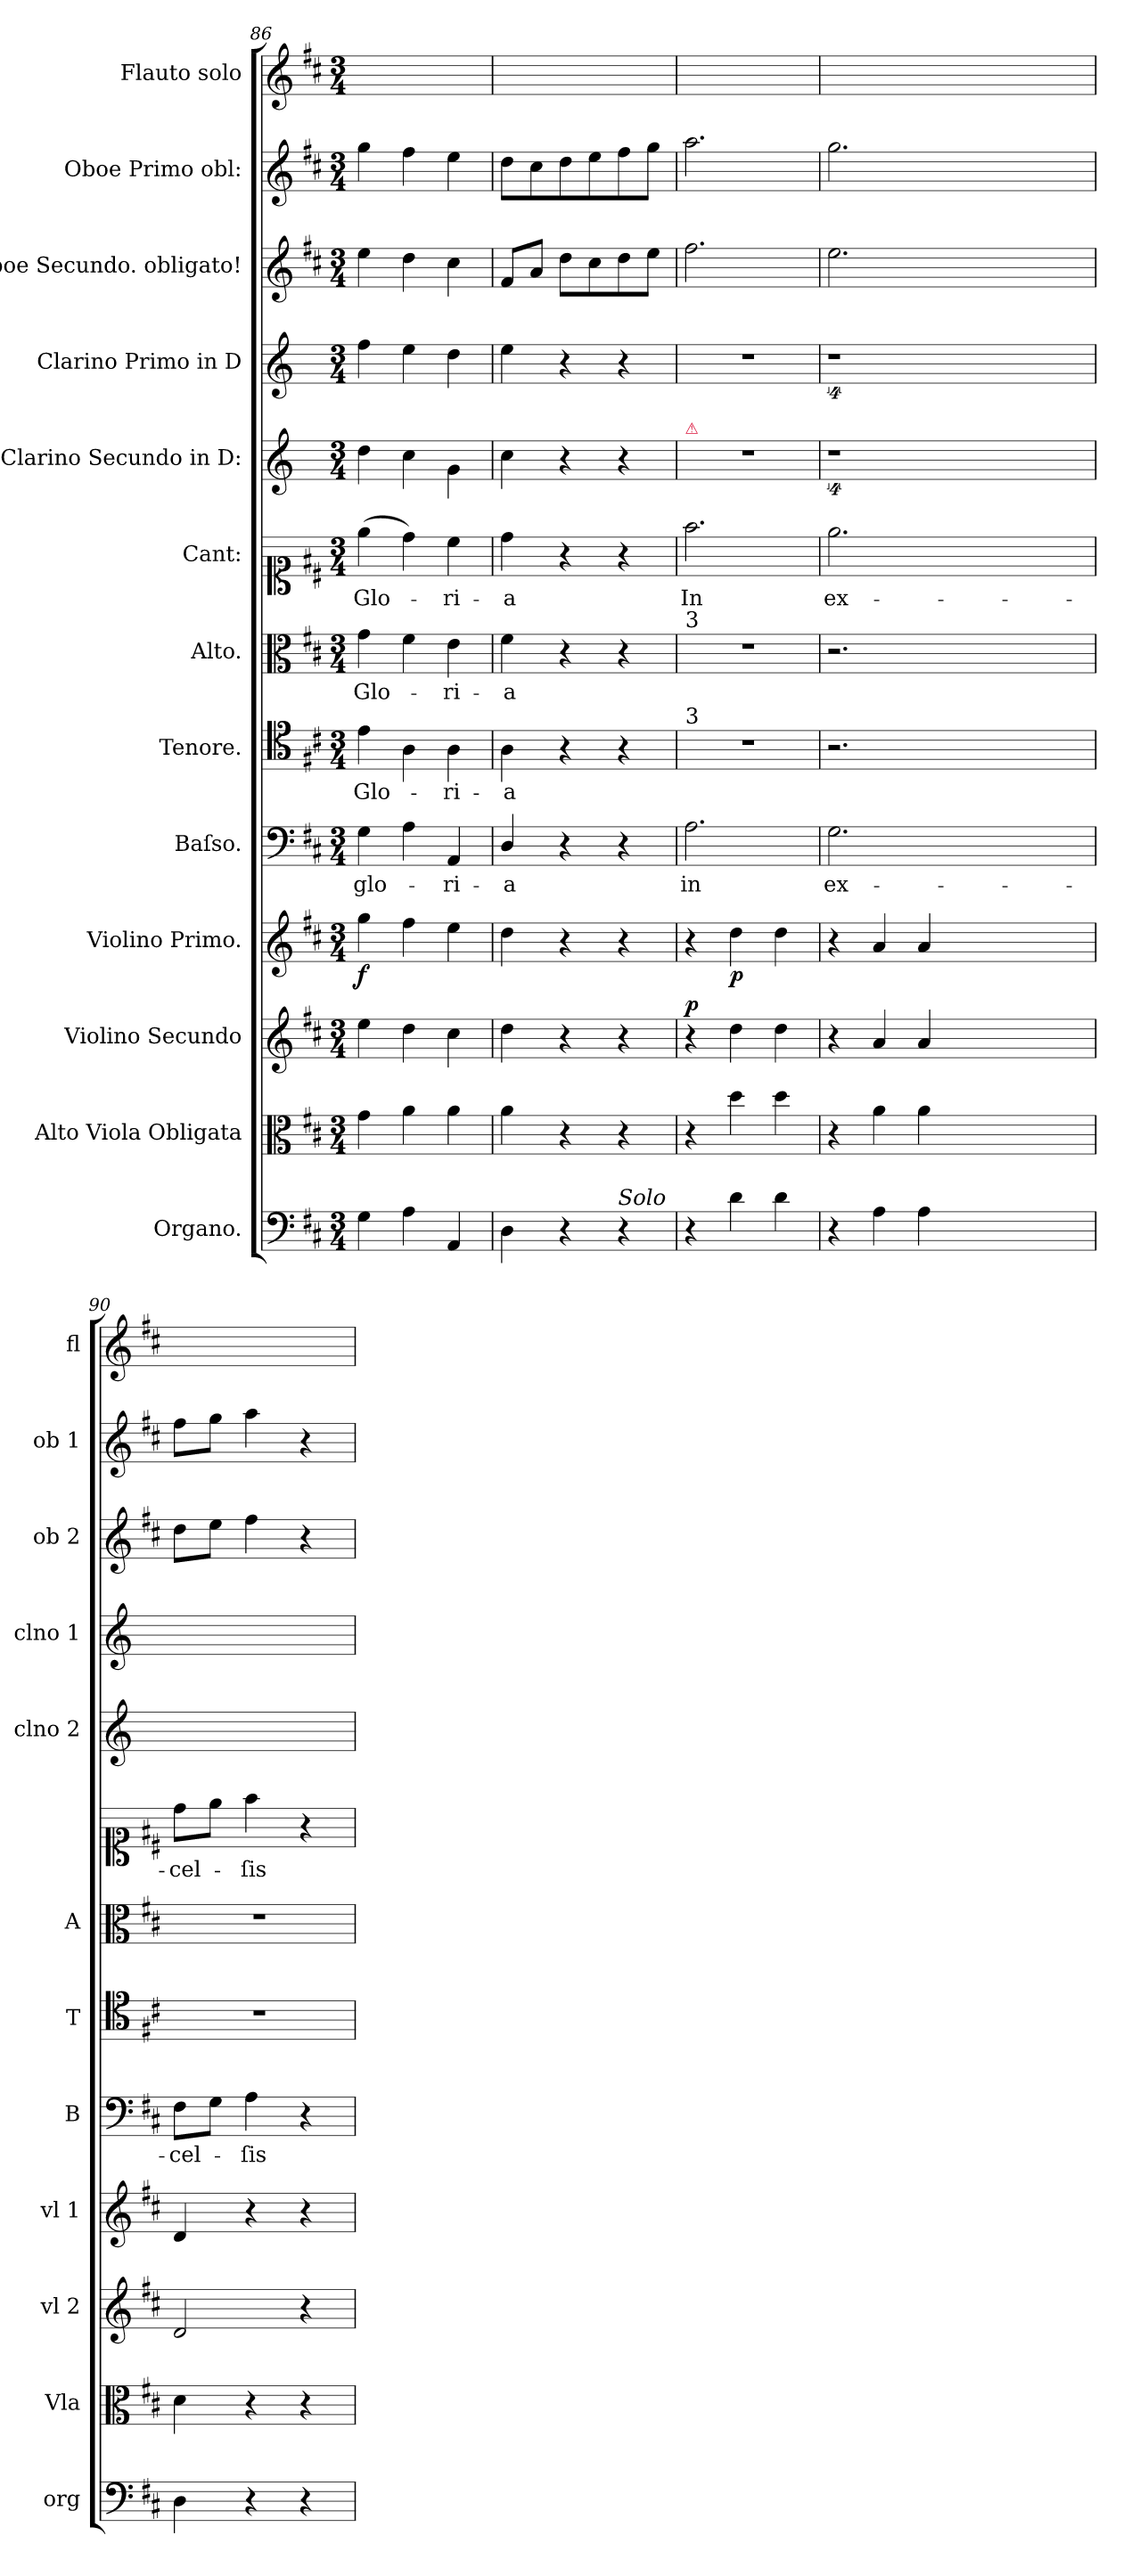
**kern	**kern	**dynam	**kern	**dynam	**kern	**dynam	**kern	**text	**kern	**text	**kern	**text	**kern	**text	**kern	**kern	**kern	**kern	**kern
*part13	*part12	*part12	*part11	*part11	*part10	*part10	*part9	*part9	*part8	*part8	*part7	*part7	*part6	*part6	*part5	*part4	*part3	*part2	*part1
*staff13	*staff12	*staff12	*staff11	*staff11	*staff10	*staff10	*staff9	*staff9	*staff8	*staff8	*staff7	*staff7	*staff6	*staff6	*staff5	*staff4	*staff3	*staff2	*staff1
*I"Organo.	*I"Alto Viola Obligata	*	*I"Violino Secundo	*	*I"Violino Primo.	*	*I"Baſso.	*	*I"Tenore.	*	*I"Alto.	*	*I"Cant:	*	*I"Clarino Secundo in D:	*I"Clarino Primo in D	*I"Oboe Secundo. obligato!	*I"Oboe Primo obl:	*I"Flauto solo
*I'org	*I'Vla	*	*I'vl 2	*	*I'vl 1	*	*I'B	*	*I'T	*	*I'A	*	*	*	*I'clno 2	*I'clno 1	*I'ob 2	*I'ob 1	*I'fl
*clefF4	*clefC3	*	*clefG2	*	*clefG2	*	*clefF4	*	*clefC4	*	*clefC3	*	*clefC1	*	*clefG2	*clefG2	*clefG2	*clefG2	*clefG2
*	*	*	*	*	*	*	*	*	*	*	*	*	*	*	*ITrd-1c-2	*ITrd-1c-2	*	*	*
*k[f#c#]	*k[f#c#]	*	*k[f#c#]	*	*k[f#c#]	*	*k[f#c#]	*	*k[f#c#]	*	*k[f#c#]	*	*k[f#c#]	*	*k[f#c#]	*k[f#c#]	*k[f#c#]	*k[f#c#]	*k[f#c#]
*D:	*D:	*	*D:	*	*D:	*	*D:	*	*D:	*	*D:	*	*D:	*	*	*	*D:	*D:	*D:
*M3/4	*M3/4	*	*M3/4	*	*M3/4	*	*M3/4	*	*M3/4	*	*M3/4	*	*M3/4	*	*M3/4	*M3/4	*M3/4	*M3/4	*M3/4
=86	=86	=86	=86	=86	=86	=86	=86	=86	=86	=86	=86	=86	=86	=86	=86	=86	=86	=86	=86
!	!	!LO:DY:a	!	!LO:DY:a:rj	!	!LO:DY:b	!	!	!	!	!	!	!	!	!	!	!	!	!
4G\	4g\	for	4ee\	for	4gg\	f	4G\	glo-	4e\	Glo-	4g\	Glo-	(>4ee\	Glo-	4ee\	4gg\	4ee\	4gg\	2.ryy
4A\	4a\	.	4dd\	.	4ff#\	.	4A\	.	4A\	.	4f#\	.	4dd\)	.	4dd\	4ff#\	4dd\	4ff#\	.
4AA/	4a\	.	4cc#\	.	4ee\	.	4AA/	-ri-	4A\	-ri-	4e\	-ri-	4cc#\	-ri-	4a\	4ee\	4cc#\	4ee\	.
=87	=87	=87	=87	=87	=87	=87	=87	=87	=87	=87	=87	=87	=87	=87	=87	=87	=87	=87	=87
4D\	4a\	.	4dd\	.	4dd\	.	4D/	-a	4A\	-a	4f#\	-a	4dd\	-a	4dd\	4ff#\	8f#/L	8dd\L	2.ryy
.	.	.	.	.	.	.	.	.	.	.	.	.	.	.	.	.	8a/J	8cc#\	.
4r	4r	.	4r	.	4r	.	4r	.	4r	.	4r	.	4r	.	4r	4r	8dd\L	8dd\	.
.	.	.	.	.	.	.	.	.	.	.	.	.	.	.	.	.	8cc#\	8ee\	.
!LO:TX:a:i:t=Solo	!	!	!	!	!	!	!	!	!	!	!	!	!	!	!	!	!	!	!
4r	4r	.	4r	.	4r	.	4r	.	4r	.	4r	.	4r	.	4r	4r	8dd\	8ff#\	.
.	.	.	.	.	.	.	.	.	.	.	.	.	.	.	.	.	8ee\J	8gg\J	.
=88	=88	=88	=88	=88	=88	=88	=88	=88	=88	=88	=88	=88	=88	=88	=88	=88	=88	=88	=88
!	!	!	!	!	!	!	!	!	!	!	!	!	!	!	!LO:TX:a:color=crimson:t=⚠	!	!	!	!
!	!	!	!	!	!	!	!	!	!	!	!LO:TX:a:t=3	!	!	!	!	!	!	!	!
!	!	!	!	!	!	!	!	!	!LO:TX:a:t=3	!	!	!	!	!	!	!	!	!	!
!	!	!LO:DY:a	!	!LO:DY:a	!	!	!	!	!	!	!	!	!	!	!	!	!	!	!
4r	4r	Pia	4r	p	4r	.	2.A\	in	2.r	.	2.r	.	2.ff#\	In	2.r	2.r	2.ff#\	2.aa\	2.ryy
!	!	!	!	!	!	!LO:DY:b	!	!	!	!	!	!	!	!	!	!	!	!	!
4d\	4dd\	.	4dd\	.	4dd\	p	.	.	.	.	.	.	.	.	.	.	.	.	.
4d\	4dd\	.	4dd\	.	4dd\	.	.	.	.	.	.	.	.	.	.	.	.	.	.
=89	=89	=89	=89	=89	=89	=89	=89	=89	=89	=89	=89	=89	=89	=89	=89	=89	=89	=89	=89
4r	4r	.	4r	.	4r	.	2.G\	ex-	2.r	.	2.r	.	2.ee\	ex-	4%9r	4%9r	2.ee\	2.gg\	2.ryy
4A\	4a\	.	4a/	.	4a/	.	.	.	.	.	.	.	.	.	.	.	.	.	.
4A\	4a\	.	4a/	.	4a/	.	.	.	.	.	.	.	.	.	.	.	.	.	.
1.ryy	1.ryy	.	1.ryy	.	1.ryy	.	1.ryy	.	1.ryy	.	1.ryy	.	1.ryy	.	.	.	1.ryy	1.ryy	1.ryy
=90	=90	=90	=90	=90	=90	=90	=90	=90	=90	=90	=90	=90	=90	=90	=90	=90	=90	=90	=90
4D\	4d\	.	2d/	.	4d/	.	8F#\L	-cel-	2.r	.	2.r	.	8dd\L	-cel-	2.ryy	2.ryy	8dd\L	8ff#\L	2.ryy
.	.	.	.	.	.	.	8G\J	.	.	.	.	.	8ee\J	.	.	.	8ee\J	8gg\J	.
4r	4r	.	.	.	4r	.	4A\	-ſis	.	.	.	.	4ff#\	-ſis	.	.	4ff#\	4aa\	.
4r	4r	.	4r	.	4r	.	4r	.	.	.	.	.	4r	.	.	.	4r	4r	.
=	=	=	=	=	=	=	=	=	=	=	=	=	=	=	=	=	=	=	=
*-	*-	*-	*-	*-	*-	*-	*-	*-	*-	*-	*-	*-	*-	*-	*-	*-	*-	*-	*-
